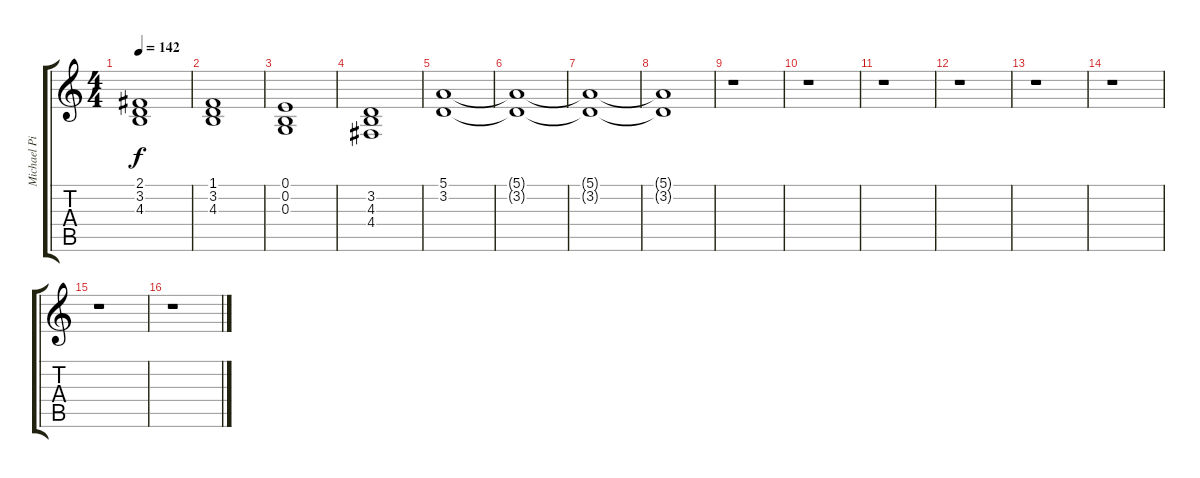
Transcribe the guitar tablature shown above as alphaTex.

\track ("Michael Pinnella (strings)" "Michael Pi") {instrument stringensemble1}
\staff {score tabs}
\tuning (E4 B3 G3 D3 A2 E2) {hide}
\ts (4 4)
\tempo 142
\clef g2
\ks c
(2.1 3.2 4.3).1{dy f} |
(1.1 3.2 4.3).1 |
(0.1 0.2 0.3).1 |
(3.2 4.3 4.4).1 |
(5.1 3.2).1 |
(5.1{t} 3.2{t}).1 |
(5.1{t} 3.2{t}).1 |
(5.1{t} 3.2{t}).1 |
r.1 |
r.1 |
r.1 |
r.1 |
r.1 |
r.1 |
r.1 |
r.1
